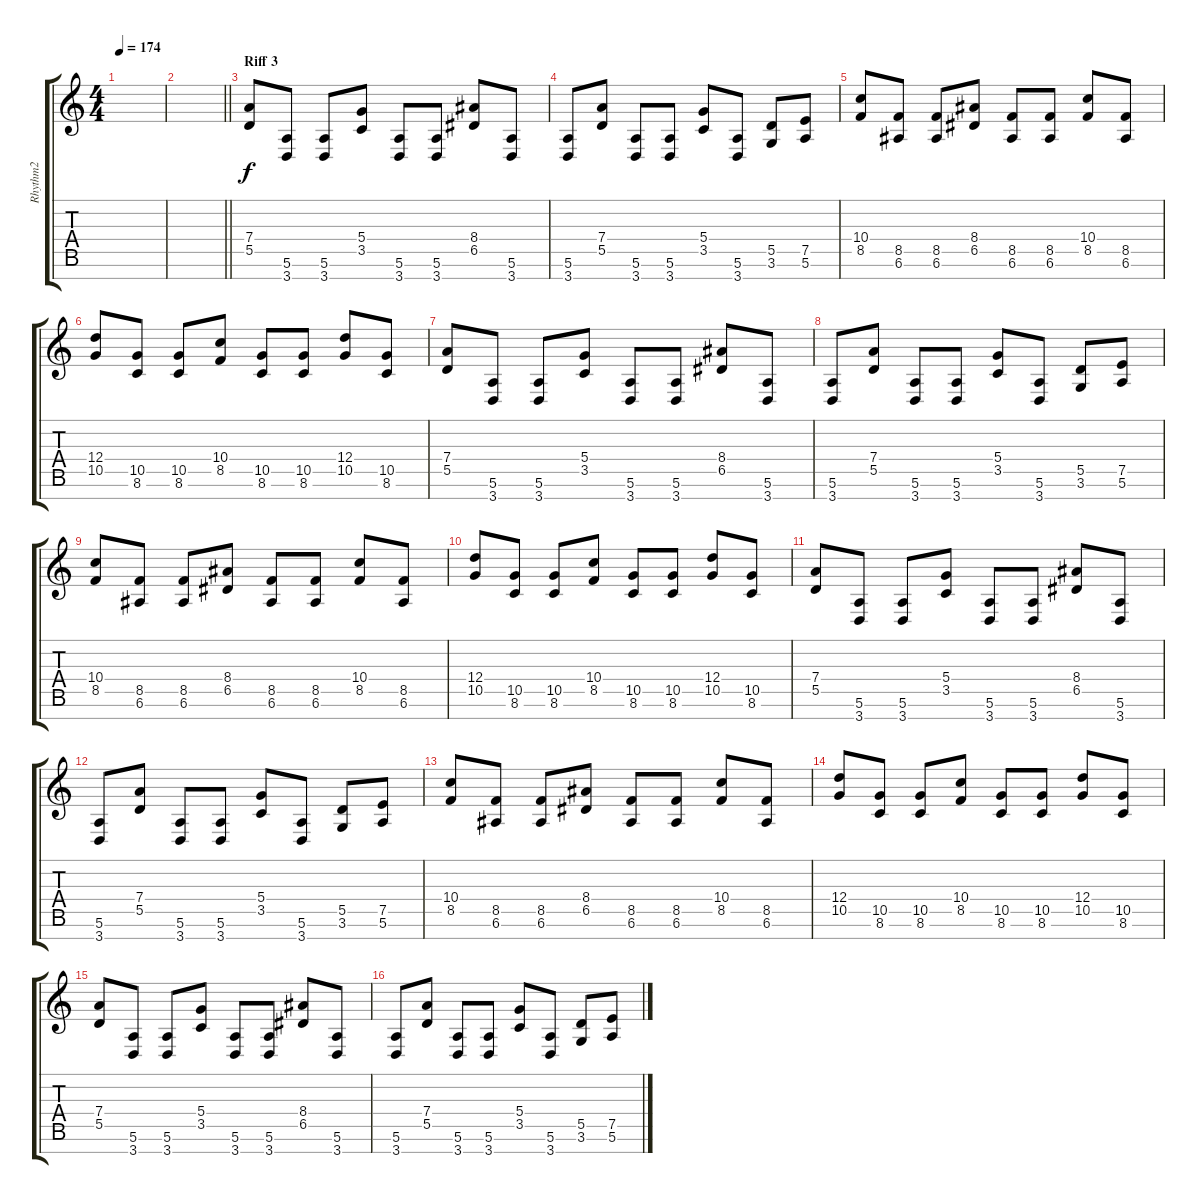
\track ("Rhythm2" "Rhythm2") {instrument overdrivenguitar}
\staff {score tabs}
\tuning (E4 B3 G3 D3 A2 E2 B1) {hide}
\ts (4 4)
\tempo 174
\clef g2
\ks c
|
\barLineRight lightlight
|
\section ("" "Riff 3")
(7.4 5.5).8 (5.6 3.7).8 (5.6 3.7).8 (5.4 3.5).8 (5.6 3.7).8 (5.6 3.7).8 (8.4 6.5).8 (5.6 3.7).8 |
(5.6 3.7).8 (7.4 5.5).8 (5.6 3.7).8 (5.6 3.7).8 (5.4 3.5).8 (5.6 3.7).8 (5.5 3.6).8 (7.5 5.6).8 |
(10.4 8.5).8 (8.5 6.6).8 (8.5 6.6).8 (8.4 6.5).8 (8.5 6.6).8 (8.5 6.6).8 (10.4 8.5).8 (8.5 6.6).8 |
(12.4 10.5).8 (10.5 8.6).8 (10.5 8.6).8 (10.4 8.5).8 (10.5 8.6).8 (10.5 8.6).8 (12.4 10.5).8 (10.5 8.6).8 |
(7.4 5.5).8 (5.6 3.7).8 (5.6 3.7).8 (5.4 3.5).8 (5.6 3.7).8 (5.6 3.7).8 (8.4 6.5).8 (5.6 3.7).8 |
(5.6 3.7).8 (7.4 5.5).8 (5.6 3.7).8 (5.6 3.7).8 (5.4 3.5).8 (5.6 3.7).8 (5.5 3.6).8 (7.5 5.6).8 |
(10.4 8.5).8 (8.5 6.6).8 (8.5 6.6).8 (8.4 6.5).8 (8.5 6.6).8 (8.5 6.6).8 (10.4 8.5).8 (8.5 6.6).8 |
(12.4 10.5).8 (10.5 8.6).8 (10.5 8.6).8 (10.4 8.5).8 (10.5 8.6).8 (10.5 8.6).8 (12.4 10.5).8 (10.5 8.6).8 |
(7.4 5.5).8 (5.6 3.7).8 (5.6 3.7).8 (5.4 3.5).8 (5.6 3.7).8 (5.6 3.7).8 (8.4 6.5).8 (5.6 3.7).8 |
(5.6 3.7).8 (7.4 5.5).8 (5.6 3.7).8 (5.6 3.7).8 (5.4 3.5).8 (5.6 3.7).8 (5.5 3.6).8 (7.5 5.6).8 |
(10.4 8.5).8 (8.5 6.6).8 (8.5 6.6).8 (8.4 6.5).8 (8.5 6.6).8 (8.5 6.6).8 (10.4 8.5).8 (8.5 6.6).8 |
(12.4 10.5).8 (10.5 8.6).8 (10.5 8.6).8 (10.4 8.5).8 (10.5 8.6).8 (10.5 8.6).8 (12.4 10.5).8 (10.5 8.6).8 |
(7.4 5.5).8 (5.6 3.7).8 (5.6 3.7).8 (5.4 3.5).8 (5.6 3.7).8 (5.6 3.7).8 (8.4 6.5).8 (5.6 3.7).8 |
(5.6 3.7).8 (7.4 5.5).8 (5.6 3.7).8 (5.6 3.7).8 (5.4 3.5).8 (5.6 3.7).8 (5.5 3.6).8 (7.5 5.6).8
